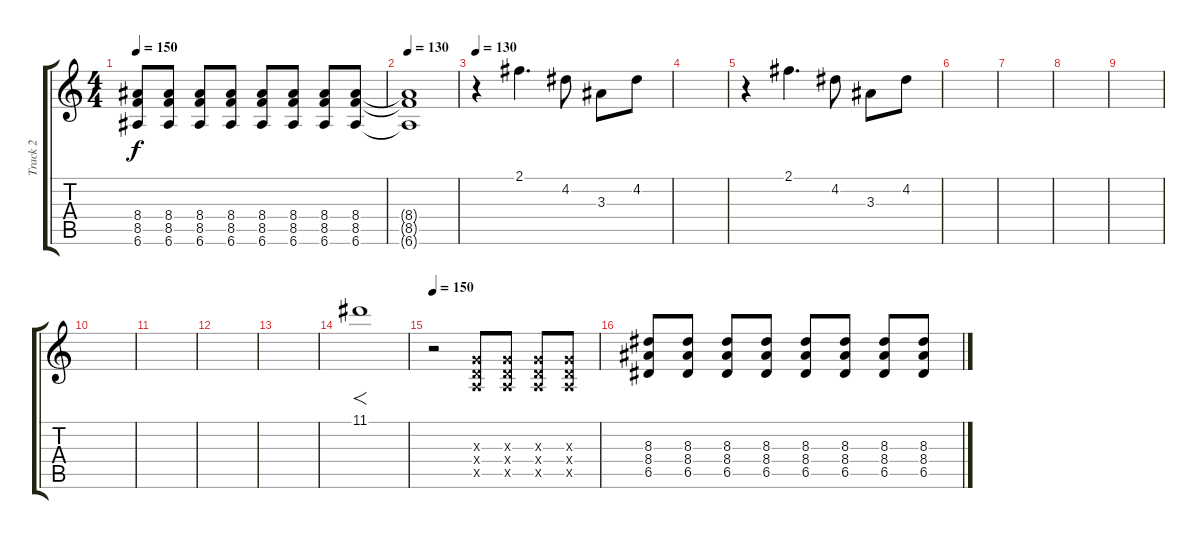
\track ("Track 2" "Track 2") {instrument distortionguitar}
\staff {score tabs}
\tuning (E4 B3 G3 D3 A2 E2) {hide}
\ts (4 4)
\tempo 150
\clef g2
\ks c
(8.4 8.5 6.6).8{dy f} (8.4 8.5 6.6).8 (8.4 8.5 6.6).8 (8.4 8.5 6.6).8 (8.4 8.5 6.6).8 (8.4 8.5 6.6).8 (8.4 8.5 6.6).8 (8.4 8.5 6.6).8 |
\tempo 130
(8.4{t} 8.5{t} 6.6{t}).1 |
\tempo 130
r.4 2.1.4{d} 4.2.8 3.3.8 4.2.8 |
|
r.4 2.1.4{d} 4.2.8 3.3.8 4.2.8 |
|
|
|
|
|
|
|
|
11.1.1{f} |
\tempo 150
r.2 (0.3{x} 0.4{x} 0.5{x}).8 (0.3{x} 0.4{x} 0.5{x}).8 (0.3{x} 0.4{x} 0.5{x}).8 (0.3{x} 0.4{x} 0.5{x}).8 |
(8.3 8.4 6.5).8 (8.3 8.4 6.5).8 (8.3 8.4 6.5).8 (8.3 8.4 6.5).8 (8.3 8.4 6.5).8 (8.3 8.4 6.5).8 (8.3 8.4 6.5).8 (8.3 8.4 6.5).8
